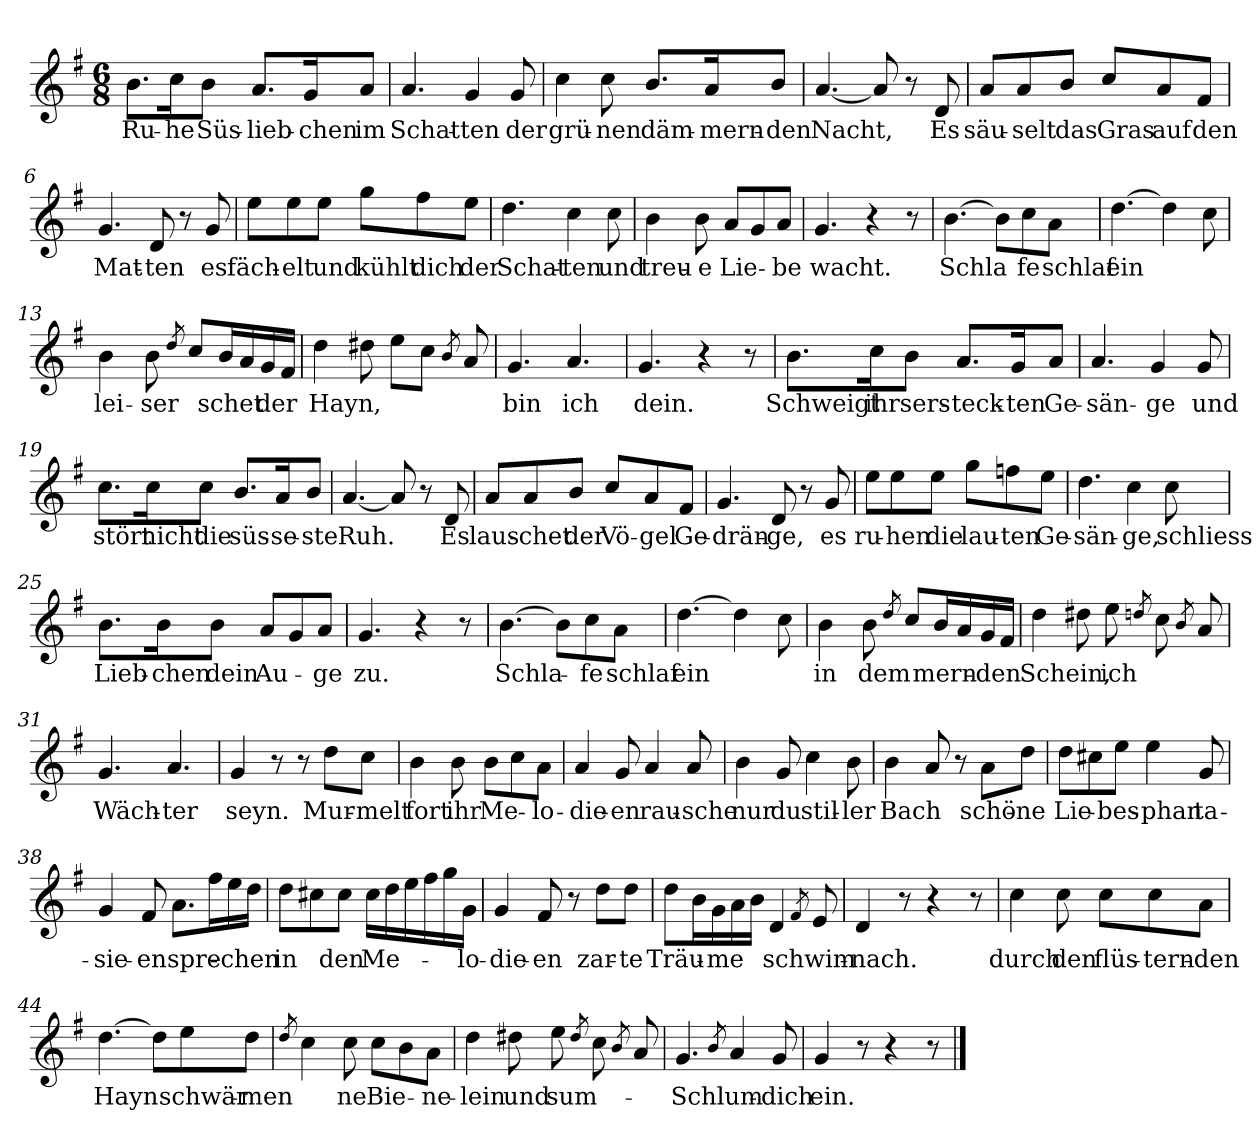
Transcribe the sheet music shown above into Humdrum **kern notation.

**kern	**text
*part1	*part1
*staff1	*staff1
*clefG2	*
*k[f#]	*
*M6/8	*
=1	=1
!	!LO:LY:b
8.b\L	Ru-
!	!LO:LY:b
16cc\K	-he
!	!LO:LY:b
8b\J	Süs-
!	!LO:LY:b
8.a/L	-lieb-
!	!LO:LY:b
16g/K	-chen
!	!LO:LY:b
8a/J	im
=2	=2
!	!LO:LY:b
4.a/	Schat-
!	!LO:LY:b
4g/	-ten
!	!LO:LY:b
8g/	der
=3	=3
!	!LO:LY:b
4cc\	grü-
!	!LO:LY:b
8cc\	-nen
!	!LO:LY:b
8.b/L	däm-
!	!LO:LY:b
16a/K	-mern-
!	!LO:LY:b
8b/J	-den
=4	=4
!	!LO:LY:b
[4.a/	Nacht,
8a/]	.
8r	.
!	!LO:LY:b
8d/	Es
=5	=5
!	!LO:LY:b
8a/L	säu-
!	!LO:LY:b
8a/	-selt
!	!LO:LY:b
8b/J	das
!	!LO:LY:b
8cc/L	Gras
!	!LO:LY:b
8a/	auf
!	!LO:LY:b
8f#/J	den
!!LO:LB:g=z
=6	=6
!	!LO:LY:b
4.g/	Mat-
!	!LO:LY:b
8d/	-ten
8r	.
!	!LO:LY:b
8g/	es
=7	=7
!	!LO:LY:b
8ee\L	fäch-
!	!LO:LY:b
8ee\	-elt
!	!LO:LY:b
8ee\J	und
!	!LO:LY:b
8gg\L	kühlt
!	!LO:LY:b
8ff#\	dich
!	!LO:LY:b
8ee\J	der
=8	=8
!	!LO:LY:b
4.dd\	Schat-
!	!LO:LY:b
4cc\	ten
!	!LO:LY:b
8cc\	und
=9	=9
!	!LO:LY:b
4b\	treu-
!	!LO:LY:b
8b\	-e
!	!LO:LY:b
8a/L	Lie-
8g/	.
!	!LO:LY:b
8a/J	-be
=10	=10
!	!LO:LY:b
4.g/	wacht.
4r	.
8r	.
=11	=11
!	!LO:LY:b
[4.b\	Schla
8b\L]	.
!	!LO:LY:b
8cc\	-fe
!	!LO:LY:b
8a\J	schlaf
=12	=12
!	!LO:LY:b
[4.dd\	ein
4dd\]	.
8cc\	.
!!LO:LB:g=z
=13	=13
!	!LO:LY:b
4b\	lei-
!	!LO:LY:b
8b\	-ser
8qdd/	.
8cc/L	.
!	!LO:LY:b
16b/L	-schet
16a/	.
!	!LO:LY:b
16g/	der
16f#/JJ	.
=14	=14
!	!LO:LY:b
4dd\	Hayn,
8dd#X\	.
8ee\L	.
8cc\J	.
8qb/	.
8a/	.
=15	=15
!	!LO:LY:b
4.g/	bin
!	!LO:LY:b
4.a/	ich
=16	=16
!	!LO:LY:b
4.g/	dein.
4r	.
8r	.
=17	=17
!	!LO:LY:b
8.b\L	Schweigt
!	!LO:LY:b
16cc\K	ihr
!	!LO:LY:b
8b\J	sers-
!	!LO:LY:b
8.a/L	-teck-
!	!LO:LY:b
16g/K	-ten
!	!LO:LY:b
8a/J	Ge-
=18	=18
!	!LO:LY:b
4.a/	-sän-
!	!LO:LY:b
4g/	-ge
!	!LO:LY:b
8g/	und
!!LO:LB:g=z
=19	=19
!	!LO:LY:b
8.cc\L	stört
!	!LO:LY:b
16cc\K	nicht
!	!LO:LY:b
8cc\J	die
!	!LO:LY:b
8.b/L	süs-
!	!LO:LY:b
16a/K	-se-
!	!LO:LY:b
8b/J	-ste
=20	=20
!	!LO:LY:b
[4.a/	Ruh.
8a/]	.
8r	.
!	!LO:LY:b
8d/	Es
=21	=21
!	!LO:LY:b
8a/L	laus-
!	!LO:LY:b
8a/	-chet
!	!LO:LY:b
8b/J	der
!	!LO:LY:b
8cc/L	Vö-
!	!LO:LY:b
8a/	-gel
!	!LO:LY:b
8f#/J	Ge-
=22	=22
!	!LO:LY:b
4.g/	-drän-
!	!LO:LY:b
8d/	-ge,
8r	.
!	!LO:LY:b
8g/	es
=23	=23
!	!LO:LY:b
8ee\L	ru-
!	!LO:LY:b
8ee\	-hen
!	!LO:LY:b
8ee\J	die
!	!LO:LY:b
8gg\L	lau-
!	!LO:LY:b
8ffn\	-ten
!	!LO:LY:b
8ee\J	Ge-
=24	=24
!	!LO:LY:b
4.dd\	-sän-
!	!LO:LY:b
4cc\	-ge,
!	!LO:LY:b
8cc\	schliess
!!LO:LB:g=z
=25	=25
!	!LO:LY:b
8.b\L	Lieb-
!	!LO:LY:b
16b\K	-chen
!	!LO:LY:b
8b\J	dein
!	!LO:LY:b
8a/L	Au-
8g/	.
!	!LO:LY:b
8a/J	-ge
=26	=26
!	!LO:LY:b
4.g/	zu.
4r	.
8r	.
=27	=27
!	!LO:LY:b
[4.b\	Schla-
8b\L]	.
!	!LO:LY:b
8cc\	-fe
!	!LO:LY:b
8a\J	schlaf
=28	=28
!	!LO:LY:b
[4.dd\	ein
4dd\]	.
8cc\	.
=29	=29
!	!LO:LY:b
4b\	in
!	!LO:LY:b
8b\	dem
8qdd/	.
8cc/L	.
!	!LO:LY:b
16b/L	-mern-
16a/	.
!	!LO:LY:b
16g/	-den
16f#/JJ	.
=30	=30
!	!LO:LY:b
4dd\	Schein,
8dd#X\	.
!	!LO:LY:b
8ee\	ich
8qddn/	.
8cc\	.
8qb/	.
8a/	.
=31	=31
!	!LO:LY:b
4.g/	Wäch-
!	!LO:LY:b
4.a/	-ter
!!LO:LB:g=z
=32	=32
!	!LO:LY:b
4g/	seyn.
8r	.
8r	.
!	!LO:LY:b
8dd\L	Mur-
!	!LO:LY:b
8cc\J	-melt
=33	=33
!	!LO:LY:b
4b\	fort
!	!LO:LY:b
8b\	ihr
!	!LO:LY:b
8b\L	Me-
8cc\	.
!	!LO:LY:b
8a\J	-lo-
=34	=34
!	!LO:LY:b
4a/	-die-
!	!LO:LY:b
8g/	-en
!	!LO:LY:b
4a/	rau-
!	!LO:LY:b
8a/	-sche
=35	=35
!	!LO:LY:b
4b\	nur
!	!LO:LY:b
8g/	du
!	!LO:LY:b
4cc\	stil-
!	!LO:LY:b
8b\	-ler
=36	=36
!	!LO:LY:b
4b\	Bach
8a/	.
8r	.
!	!LO:LY:b
8a\L	schö-
!	!LO:LY:b
8dd\J	-ne
=37	=37
!	!LO:LY:b
8dd\L	Lie-
8cc#X\	.
!	!LO:LY:b
8ee\J	-bes-
!	!LO:LY:b
4ee\	-phan
!	!LO:LY:b
8g/	-ta-
=38	=38
!	!LO:LY:b
4g/	-sie-
!	!LO:LY:b
8f#/	-en
!	!LO:LY:b
8.a\L	spre-
16ff#\L	.
!	!LO:LY:b
16ee\	-chen
16dd\JJ	.
!!LO:LB:g=z
=39	=39
!	!LO:LY:b
8dd\L	in
8cc#X\	.
!	!LO:LY:b
8cc#\J	den
!	!LO:LY:b
16cc#\LL	Me-
16dd\	.
16ee\	.
16ff#\	.
16gg\	.
!	!LO:LY:b
16g\JJ	-lo-
=40	=40
!	!LO:LY:b
4g/	-die-
!	!LO:LY:b
8f#/	-en
8r	.
!	!LO:LY:b
8dd\L	zar-
!	!LO:LY:b
8dd\J	-te
=41	=41
!	!LO:LY:b
8dd\L	Träu-
16b\L	.
!	!LO:LY:b
16g\	-me
16a\	.
16b\JJ	.
!	!LO:LY:b
4d/	schwim-
8qf#/	.
8e/	.
=42	=42
!	!LO:LY:b
4d/	nach.
8r	.
4r	.
8r	.
=43	=43
!	!LO:LY:b
4cc\	durch
!	!LO:LY:b
8cc\	den
!	!LO:LY:b
8cc\L	flüs-
!	!LO:LY:b
8cc\	-tern-
!	!LO:LY:b
8a\J	-den
!!LO:LB:g=z
=44	=44
!	!LO:LY:b
[4.dd\	Hayn
8dd\L]	.
!	!LO:LY:b
8ee\	schwär-
!	!LO:LY:b
8dd\J	-men
=45	=45
8qdd/	.
4cc\	.
!	!LO:LY:b
8cc\	-ne
!	!LO:LY:b
8cc\L	Bie-
8b\	.
!	!LO:LY:b
8a\J	-ne-
=46	=46
!	!LO:LY:b
4dd\	-lein
!	!LO:LY:b
8dd#X\	und
!	!LO:LY:b
8ee\	sum-
8qdd#/	.
8cc\	.
8qb/	.
8a/	.
=47	=47
!	!LO:LY:b
4.g/	Schlum-
8qb/	.
4a/	.
!	!LO:LY:b
8g/	dich
=48	=48
!	!LO:LY:b
4g/	ein.
8r	.
4r	.
8r	.
==	==
*-	*-
